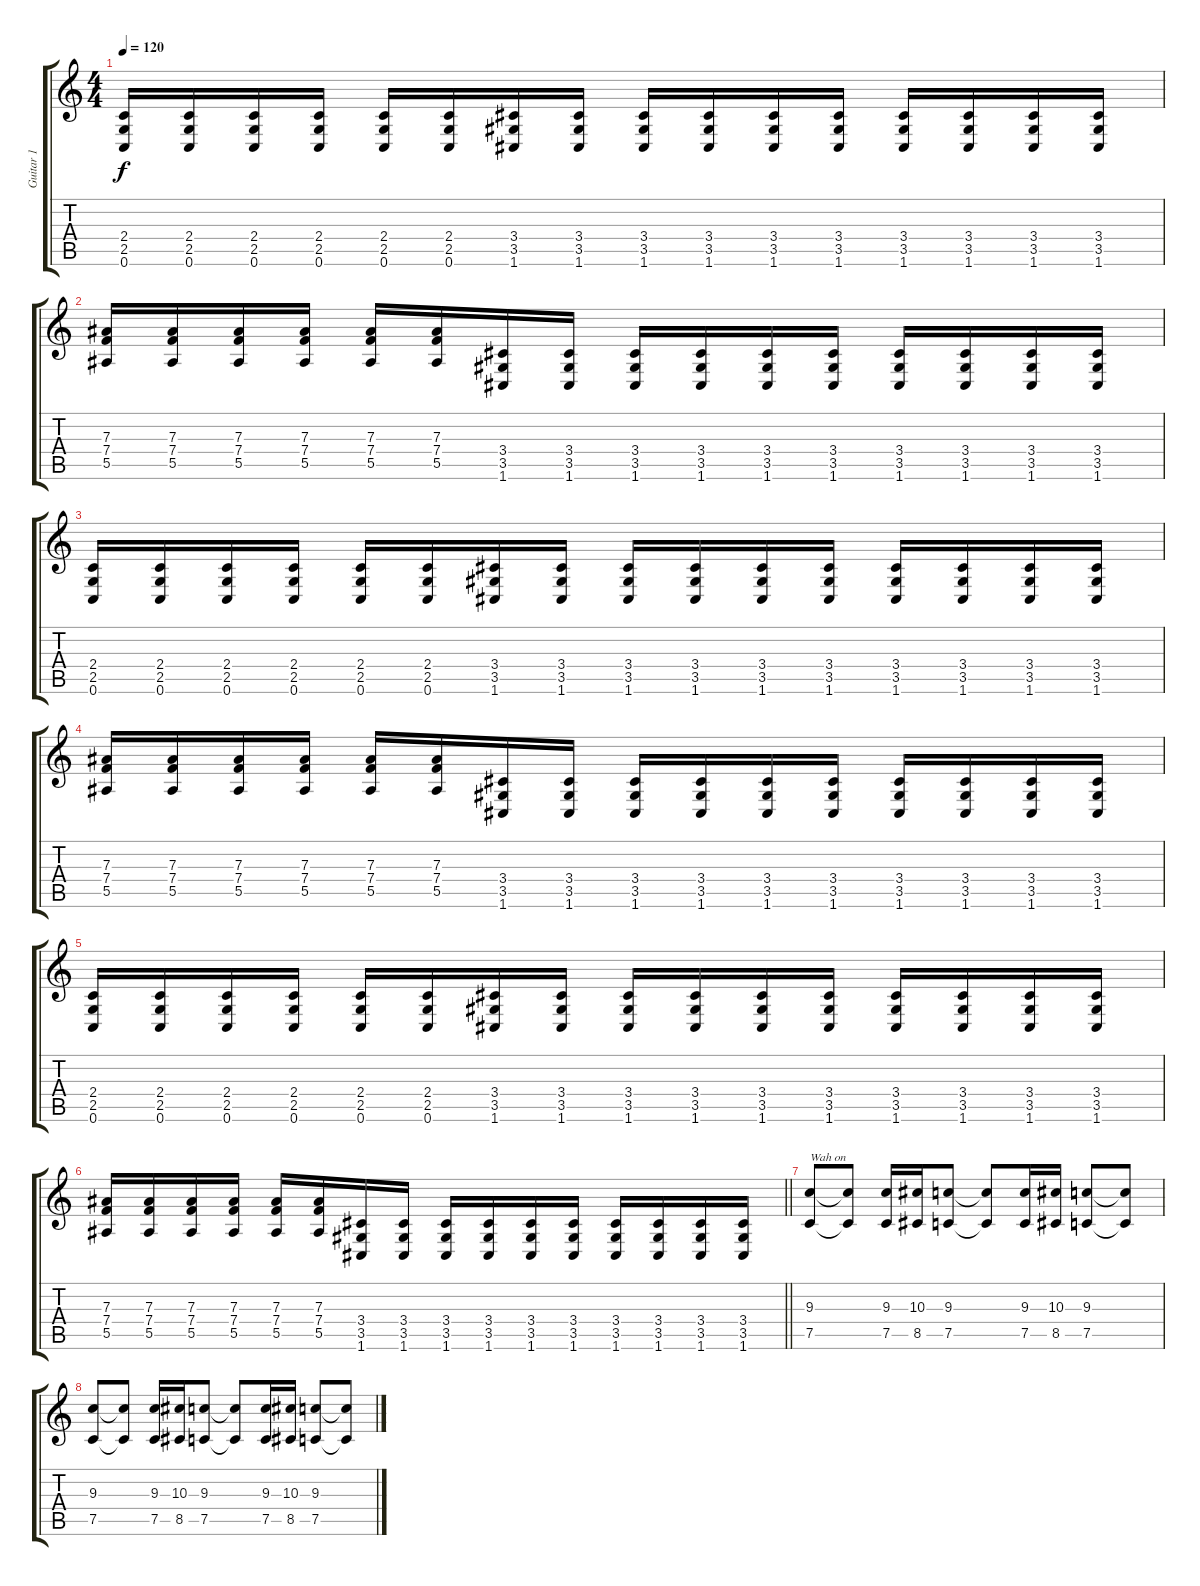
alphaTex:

\track ("Guitar 1" "Guitar 1") {instrument distortionguitar}
\staff {score tabs}
\tuning (C4 G3 Eb3 Bb2 F2 C2) {hide}
\ts (4 4)
\tempo 120
\clef g2
\ks c
(2.4 2.5 0.6).16{dy f} (2.4 2.5 0.6).16 (2.4 2.5 0.6).16 (2.4 2.5 0.6).16 (2.4 2.5 0.6).16 (2.4 2.5 0.6).16 (3.4 3.5 1.6).16 (3.4 3.5 1.6).16 (3.4 3.5 1.6).16 (3.4 3.5 1.6).16 (3.4 3.5 1.6).16 (3.4 3.5 1.6).16 (3.4 3.5 1.6).16 (3.4 3.5 1.6).16 (3.4 3.5 1.6).16 (3.4 3.5 1.6).16 |
(7.3 7.4 5.5).16 (7.3 7.4 5.5).16 (7.3 7.4 5.5).16 (7.3 7.4 5.5).16 (7.3 7.4 5.5).16 (7.3 7.4 5.5).16 (3.4 3.5 1.6).16 (3.4 3.5 1.6).16 (3.4 3.5 1.6).16 (3.4 3.5 1.6).16 (3.4 3.5 1.6).16 (3.4 3.5 1.6).16 (3.4 3.5 1.6).16 (3.4 3.5 1.6).16 (3.4 3.5 1.6).16 (3.4 3.5 1.6).16 |
(2.4 2.5 0.6).16 (2.4 2.5 0.6).16 (2.4 2.5 0.6).16 (2.4 2.5 0.6).16 (2.4 2.5 0.6).16 (2.4 2.5 0.6).16 (3.4 3.5 1.6).16 (3.4 3.5 1.6).16 (3.4 3.5 1.6).16 (3.4 3.5 1.6).16 (3.4 3.5 1.6).16 (3.4 3.5 1.6).16 (3.4 3.5 1.6).16 (3.4 3.5 1.6).16 (3.4 3.5 1.6).16 (3.4 3.5 1.6).16 |
(7.3 7.4 5.5).16 (7.3 7.4 5.5).16 (7.3 7.4 5.5).16 (7.3 7.4 5.5).16 (7.3 7.4 5.5).16 (7.3 7.4 5.5).16 (3.4 3.5 1.6).16 (3.4 3.5 1.6).16 (3.4 3.5 1.6).16 (3.4 3.5 1.6).16 (3.4 3.5 1.6).16 (3.4 3.5 1.6).16 (3.4 3.5 1.6).16 (3.4 3.5 1.6).16 (3.4 3.5 1.6).16 (3.4 3.5 1.6).16 |
(2.4 2.5 0.6).16 (2.4 2.5 0.6).16 (2.4 2.5 0.6).16 (2.4 2.5 0.6).16 (2.4 2.5 0.6).16 (2.4 2.5 0.6).16 (3.4 3.5 1.6).16 (3.4 3.5 1.6).16 (3.4 3.5 1.6).16 (3.4 3.5 1.6).16 (3.4 3.5 1.6).16 (3.4 3.5 1.6).16 (3.4 3.5 1.6).16 (3.4 3.5 1.6).16 (3.4 3.5 1.6).16 (3.4 3.5 1.6).16 |
\barLineRight lightlight
(7.3 7.4 5.5).16 (7.3 7.4 5.5).16 (7.3 7.4 5.5).16 (7.3 7.4 5.5).16 (7.3 7.4 5.5).16 (7.3 7.4 5.5).16 (3.4 3.5 1.6).16 (3.4 3.5 1.6).16 (3.4 3.5 1.6).16 (3.4 3.5 1.6).16 (3.4 3.5 1.6).16 (3.4 3.5 1.6).16 (3.4 3.5 1.6).16 (3.4 3.5 1.6).16 (3.4 3.5 1.6).16 (3.4 3.5 1.6).16 |
\section ("" "")
(9.3 7.5).8{txt "Wah on"} (9.3{t} 7.5{t}).8 (9.3 7.5).16 (10.3 8.5).16 (9.3 7.5).8 (9.3{t} 7.5{t}).8 (9.3 7.5).16 (10.3 8.5).16 (9.3 7.5).8 (9.3{t} 7.5{t}).8 |
(9.3 7.5).8 (9.3{t} 7.5{t}).8 (9.3 7.5).16 (10.3 8.5).16 (9.3 7.5).8 (9.3{t} 7.5{t}).8 (9.3 7.5).16 (10.3 8.5).16 (9.3 7.5).8 (9.3{t} 7.5{t}).8
